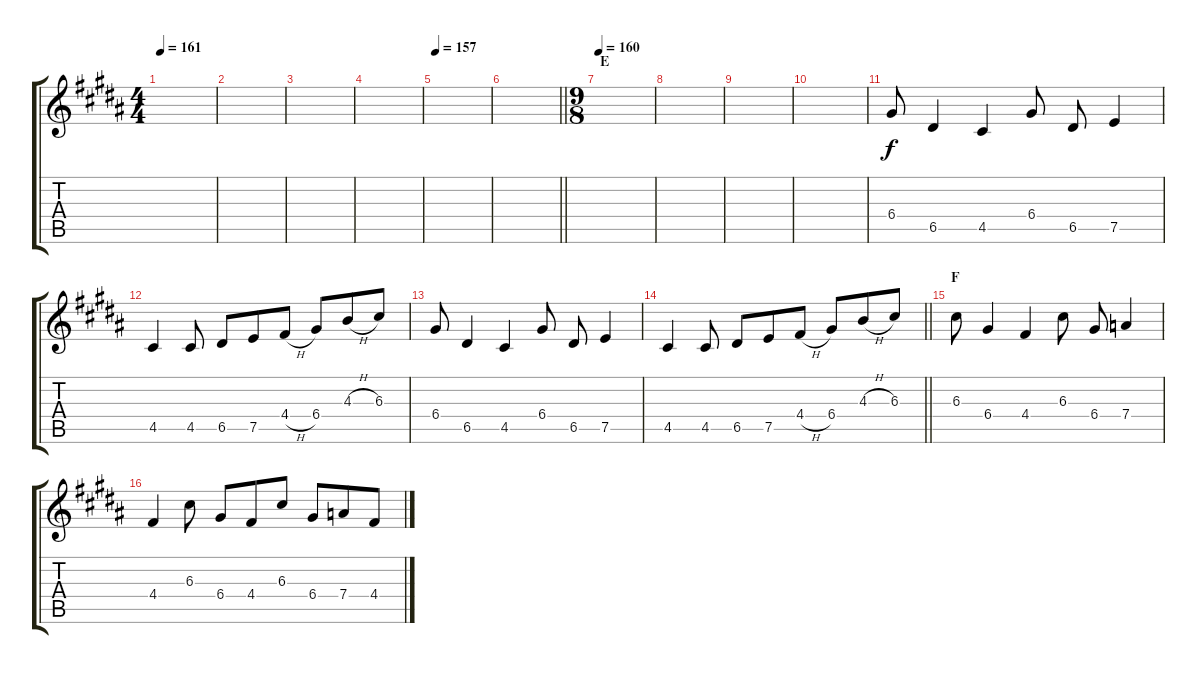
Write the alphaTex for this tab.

\track "" {instrument electricguitarmuted}
\staff {score tabs}
\tuning (E4 B3 G3 D3 A2 E2) {hide}
\ts (4 4)
\tempo 161
\clef g2
\ks g#minor
|
|
|
|
\tempo 157
|
\barLineRight lightlight
|
\ts (9 8)
\section ("" "E")
\tempo 160
|
|
|
|
6.4.8{instrument electricguitarclean} 6.5.4 4.5.4 6.4.8 6.5.8 7.5.4 |
4.5.4 4.5.8 6.5.8 7.5.8 4.4{h}.8 6.4.8 4.3{h}.8 6.3.8 |
6.4.8 6.5.4 4.5.4 6.4.8 6.5.8 7.5.4 |
\barLineRight lightlight
4.5.4 4.5.8 6.5.8 7.5.8 4.4{h}.8 6.4.8 4.3{h}.8 6.3.8 |
\section ("" "F")
6.3.8 6.4.4 4.4.4 6.3.8 6.4.8 7.4.4 |
4.4.4 6.3.8 6.4.8 4.4.8 6.3.8 6.4.8 7.4.8 4.4.8
